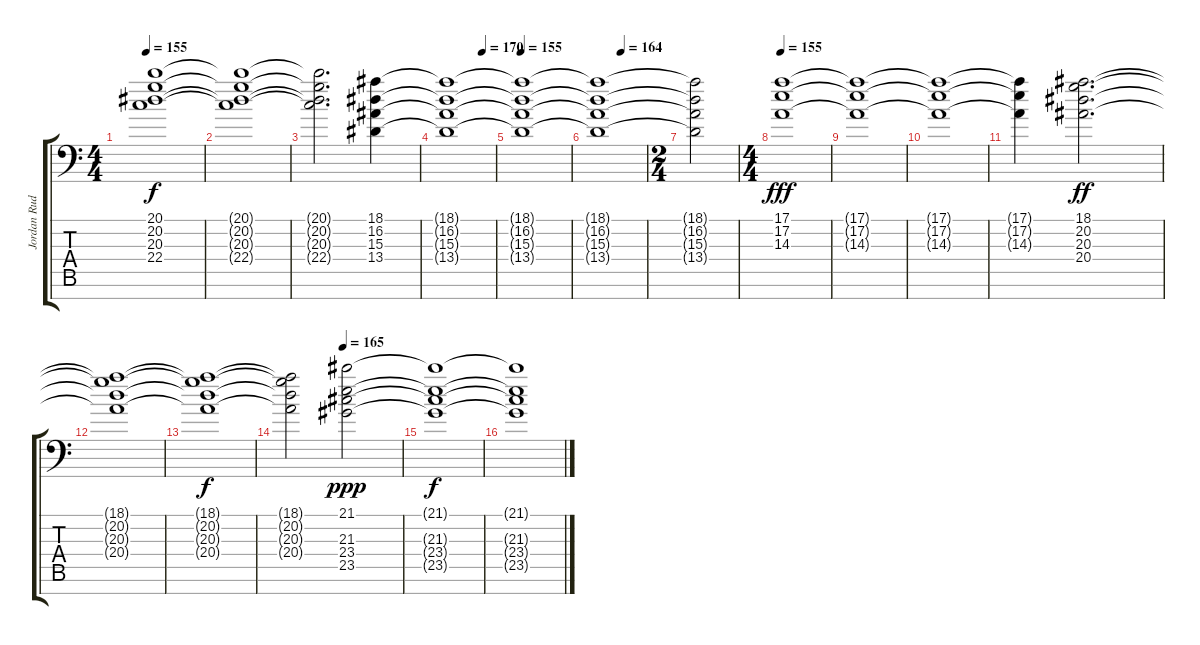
\track ("Jordan Rudess chords 2" "Jordan Rud") {instrument pad4choir}
\staff {score tabs}
\tuning (E4 B3 G3 D3 A2 E2 C-1) {hide}
\ts (4 4)
\tempo 155
\clef f4
\ks c
(20.1{t} 20.2{t} 20.3{t} 22.4{t}).1{dy f} |
(20.1{t} 20.2{t} 20.3{t} 22.4{t}).1 |
(20.1{t} 20.2{t} 20.3{t} 22.4{t}).2{d} (18.1 16.2 15.3 13.4).4 |
\tempo (170 0.75)
(18.1{t} 16.2{t} 15.3{t} 13.4{t}).1 |
\tempo 155
(18.1{t} 16.2{t} 15.3{t} 13.4{t}).1 |
\tempo (164 0.5)
(18.1{t} 16.2{t} 15.3{t} 13.4{t}).1 |
\ts (2 4)
(18.1{t} 16.2{t} 15.3{t} 13.4{t}).2 |
\ts (4 4)
\tempo 155
(17.1 17.2 14.3).1{dy fff} |
(17.1{t} 17.2{t} 14.3{t}).1 |
(17.1{t} 17.2{t} 14.3{t}).1 |
(17.1{t} 17.2{t} 14.3{t}).4 (18.1 20.2 20.3 20.4).2{d dy ff} |
(18.1{t} 20.2{t} 20.3{t} 20.4{t}).1 |
(18.1{t} 20.2{t} 20.3{t} 20.4{t}).1{dy f} |
\tempo (165 0.5)
(18.1{t} 20.2{t} 20.3{t} 20.4{t}).2 (21.1 21.3 23.4 23.5).2{dy ppp} |
(21.1{t} 21.3{t} 23.4{t} 23.5{t}).1{dy f} |
(21.1{t} 21.3{t} 23.4{t} 23.5{t}).1
